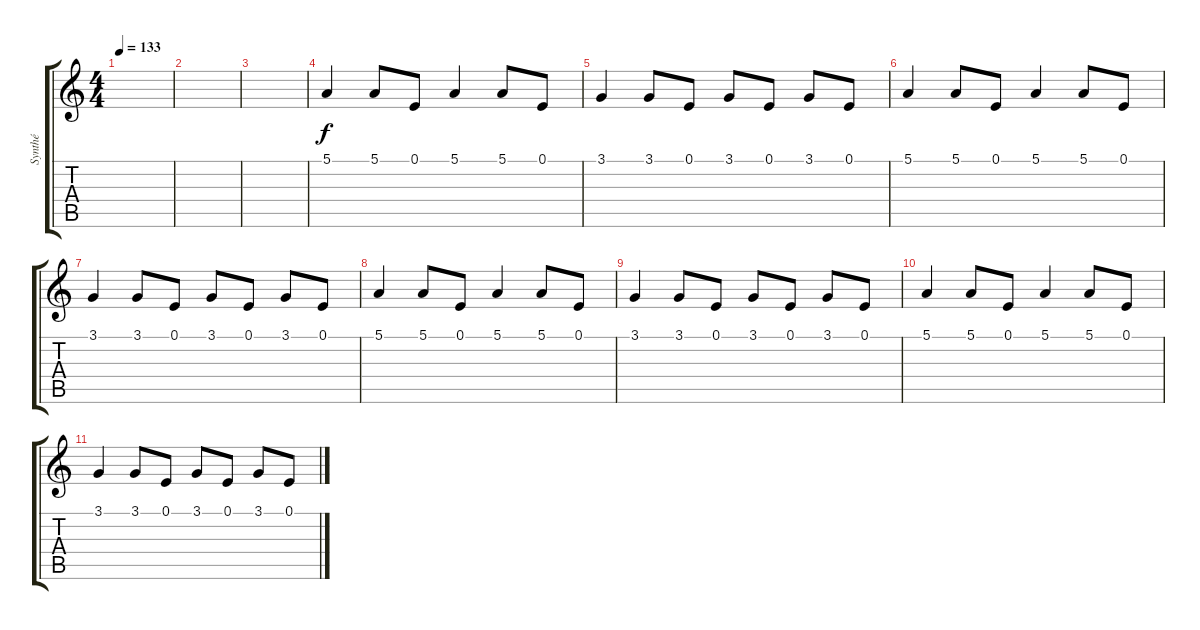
\track ("Synthé" "Synthé") {instrument honkytonkpiano}
\staff {score tabs}
\tuning (E4 B3 G3 D3 A2 E2) {hide}
\ts (4 4)
\tempo 133
\clef g2
\ks c
|
|
|
5.1.4 5.1.8 0.1.8 5.1.4 5.1.8 0.1.8 |
3.1.4 3.1.8 0.1.8 3.1.8 0.1.8 3.1.8 0.1.8 |
5.1.4 5.1.8 0.1.8 5.1.4 5.1.8 0.1.8 |
3.1.4 3.1.8 0.1.8 3.1.8 0.1.8 3.1.8 0.1.8 |
5.1.4 5.1.8 0.1.8 5.1.4 5.1.8 0.1.8 |
3.1.4 3.1.8 0.1.8 3.1.8 0.1.8 3.1.8 0.1.8 |
5.1.4 5.1.8 0.1.8 5.1.4 5.1.8 0.1.8 |
3.1.4 3.1.8 0.1.8 3.1.8 0.1.8 3.1.8 0.1.8
